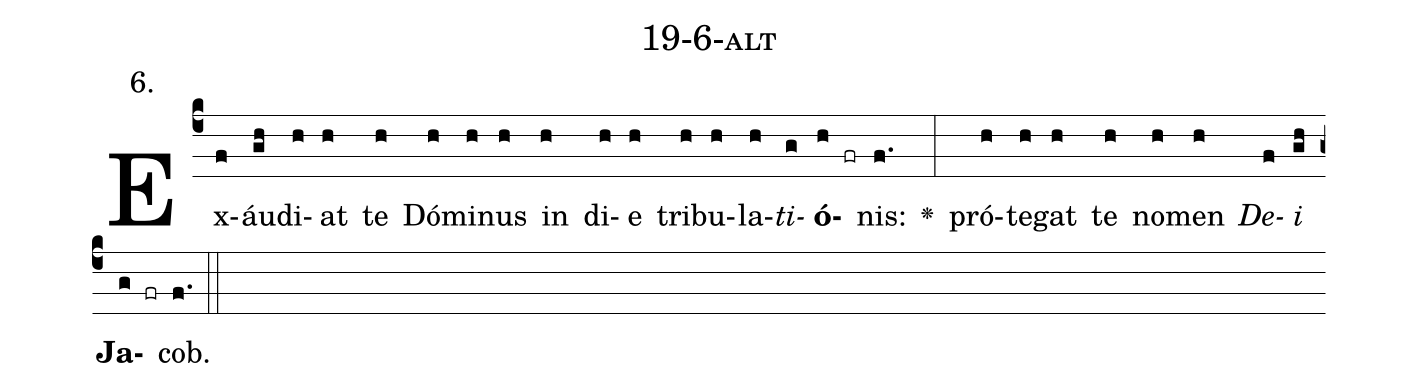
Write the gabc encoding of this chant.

name: 19-6-alt;
annotation: 6.;
%%
(c4)Ex(f)áu(gh)di(h)at(h) te(h) Dó(h)mi(h)nus(h) in(h) di(h)e(h) tri(h)bu(h)la(h)<i>ti</i>(g)<b>ó</b>(h fr)nis:(f.) <v>\greheightstar</v>(:) pró(h)te(h)gat(h) te(h) no(h)men(h) <i>De</i>(f)<i>i</i>(gh) <b>Ja</b>(g fr)cob.(f.) (::)


%E(h) u(h) o(f) u(gh) a(g) e.(f.) (::)
